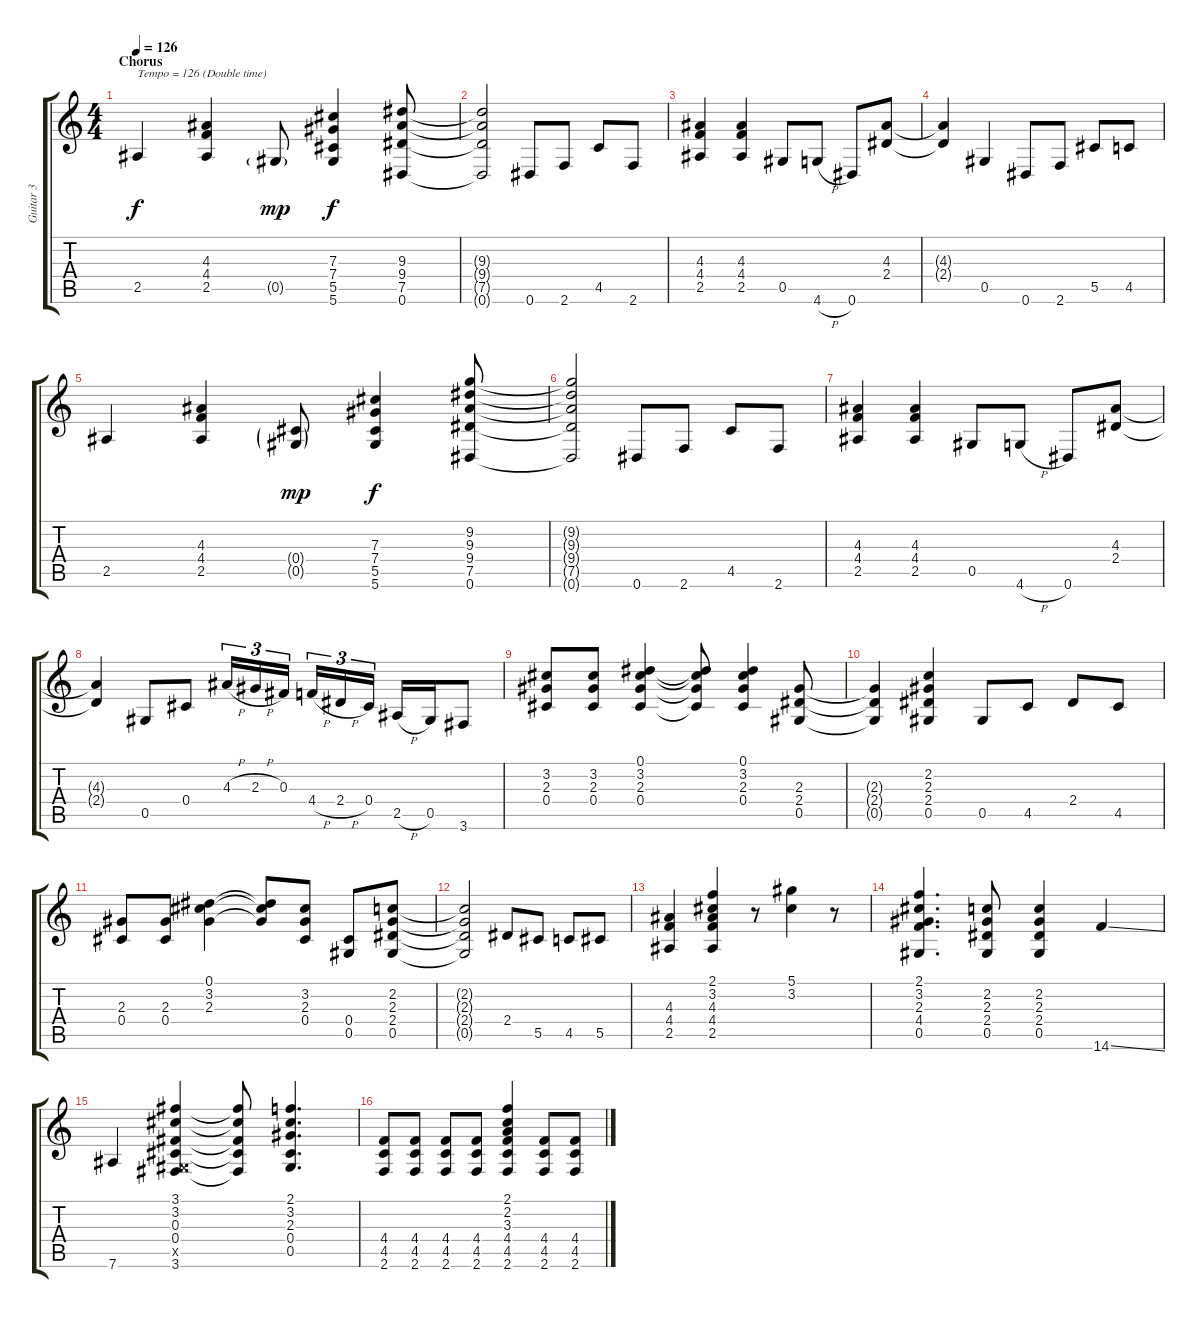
\track ("Guitar 3" "Guitar 3") {instrument distortionguitar}
\staff {score tabs}
\tuning (Eb4 Bb3 Gb3 Db3 Ab2 Eb2) {hide}
\ts (4 4)
\section ("" "Chorus")
\tempo 126
\clef g2
\ks c
2.5.4{txt "Tempo = 126 (Double time)" dy f} (4.3 4.4 2.5).4 0.5{g}.8{dy mp} (7.3 7.4 5.5 5.6).4{dy f} (9.3 9.4 7.5 0.6).8 |
(9.3{t} 9.4{t} 7.5{t} 0.6{t}).2 0.6.8 2.6.8 4.5.8 2.6.8 |
(4.3 4.4 2.5).4 (4.3 4.4 2.5).4 0.5.8 4.6{h}.8 0.6.8 (4.3 2.4).8 |
(4.3{t} 2.4{t}).4 0.5.4 0.6.8 2.6.8 5.5.8 4.5.8 |
2.5.4 (4.3 4.4 2.5).4 (0.4{g} 0.5{g}).8{dy mp} (7.3 7.4 5.5 5.6).4{dy f} (9.2 9.3 9.4 7.5 0.6).8 |
(9.2{t} 9.3{t} 9.4{t} 7.5{t} 0.6{t}).2 0.6.8 2.6.8 4.5.8 2.6.8 |
(4.3 4.4 2.5).4 (4.3 4.4 2.5).4 0.5.8 4.6{h}.8 0.6.8 (4.3 2.4).8 |
(4.3{t} 2.4{t}).4 0.5.8 0.4.8 4.3{h}.16{tu (3 2)} 2.3{h}.16{tu (3 2)} 0.3.16{tu (3 2)} 4.4{h}.16{tu (3 2)} 2.4{h}.16{tu (3 2)} 0.4.16{tu (3 2)} 2.5{h}.16 0.5.16 3.6.8 |
(3.2 2.3 0.4).8 (3.2 2.3 0.4).8 (0.1 3.2 2.3 0.4).4 (0.1{t} 3.2{t} 2.3{t} 0.4{t}).8 (0.1 3.2 2.3 0.4).4 (2.3 2.4 0.5).8 |
(2.3{t} 2.4{t} 0.5{t}).4 (2.2 2.3 2.4 0.5).4 0.5.8 4.5.8 2.4.8 4.5.8 |
(2.3 0.4).8 (2.3 0.4).8 (0.1 3.2 2.3).4 (0.1{t} 3.2{t} 2.3{t}).8 (3.2 2.3 0.4).8 (0.4 0.5).8 (2.2 2.3 2.4 0.5).8 |
(2.2{t} 2.3{t} 2.4{t} 0.5{t}).2 2.4.8 5.5.8 4.5.8 5.5.8 |
(4.3 4.4 2.5).4 (2.1 3.2 4.3 4.4 2.5).4 r.8 (5.1 3.2).4 r.8 |
(2.1 3.2 2.3 4.4 0.5).4{d} (2.2 2.3 2.4 0.5).8 (2.2 2.3 2.4 0.5).4 14.6{ss}.4 |
7.6.4 (3.1 3.2 0.3 0.4 0.5{x} 3.6).4 (3.1{t} 3.2{t} 0.3{t} 0.4{t} 3.6{t}).8 (2.1 3.2 2.3 0.4 0.5).4{d} |
(4.4 4.5 2.6).8 (4.4 4.5 2.6).8 (4.4 4.5 2.6).8 (4.4 4.5 2.6).8 (2.1 2.2 3.3 4.4 4.5 2.6).4 (4.4 4.5 2.6).8 (4.4 4.5 2.6).8
